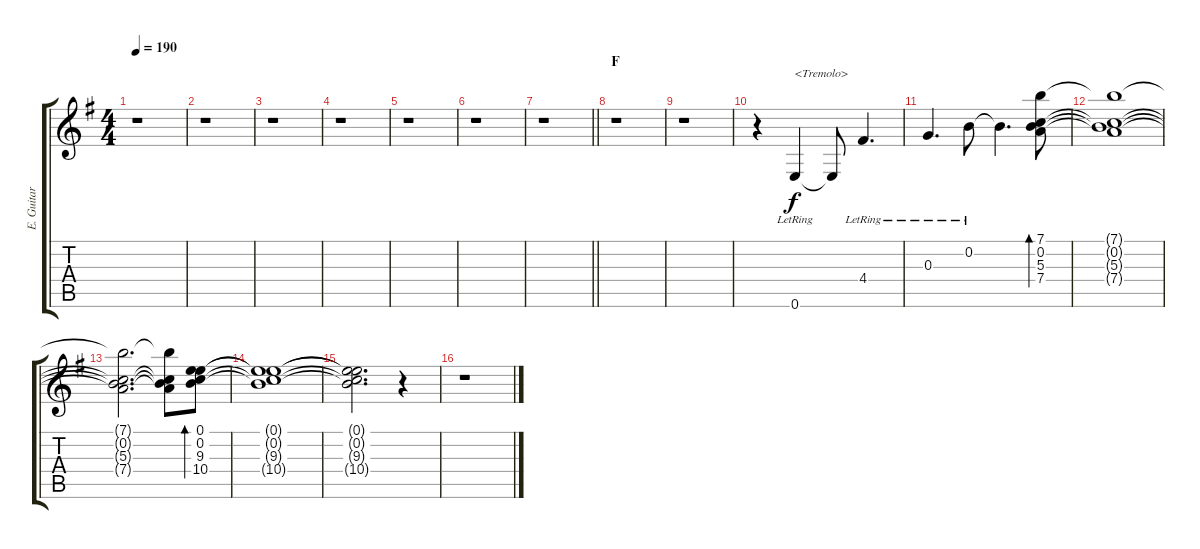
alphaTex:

\track ("E. Guitar IV" "E. Guitar ") {instrument electricguitarclean}
\staff {score tabs}
\tuning (E4 B3 G3 D3 A2 E2) {hide}
\ts (4 4)
\tempo 190
\clef g2
\ks g
r.1{dy f} |
r.1 |
r.1 |
r.1 |
r.1 |
r.1 |
\barLineRight lightlight
r.1 |
\section ("" "F")
r.1 |
r.1 |
r.4 0.6{lr}.4{txt "<Tremolo>"} 0.6{t}.8 4.4{lr}.4{d} |
0.3{lr}.4{d} 0.2{lr}.8 0.2{t}.4{d} (7.1 0.2 5.3 7.4).8{bd 120} |
(7.1{t} 0.2{t} 5.3{t} 7.4{t}).1 |
(7.1{t} 0.2{t} 5.3{t} 7.4{t}).2{d} (7.1{t} 0.2{t} 5.3{t} 7.4{t}).8 (0.1 0.2 9.3 10.4).8{bd 120} |
(0.1{t} 0.2{t} 9.3{t} 10.4{t}).1 |
(0.1{t} 0.2{t} 9.3{t} 10.4{t}).2{d} r.4 |
r.1
